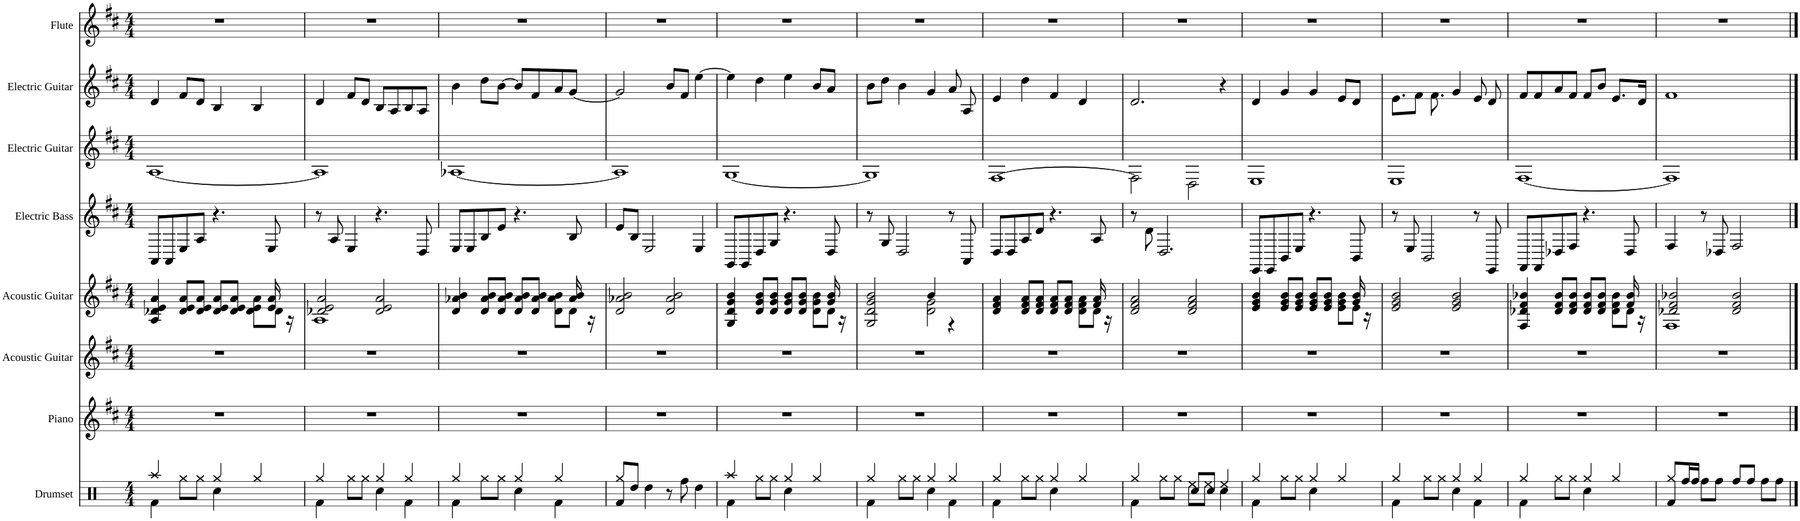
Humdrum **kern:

**kern	**kern	**kern	**kern	**kern	**kern	**kern	**kern
*part8	*part7	*part6	*part5	*part4	*part3	*part2	*part1
*staff8	*staff7	*staff6	*staff5	*staff4	*staff3	*staff2	*staff1
*I"Drumset	*I"Piano	*I"Acoustic Guitar	*I"Acoustic Guitar	*I"Electric Bass	*I"Electric Guitar	*I"Electric Guitar	*I"Flute
*I'Drs.	*I'Pno.	*I'A. Guit.	*I'A. Guit.	*I'El. B.	*I'El. Guit.	*I'El. Guit.	*I'Fl.
*clefX	*clefG2	*clefG2	*clefG2	*clefG2	*clefG2	*clefG2	*clefG2
*	*	*	*	*Trd7c12	*	*	*
*k[]	*k[f#c#]	*k[f#c#]	*k[f#c#]	*k[f#c#]	*k[f#c#]	*k[f#c#]	*k[f#c#]
*M4/4	*M4/4	*M4/4	*M4/4	*M4/4	*M4/4	*M4/4	*M4/4
=1	=1	=1	=1	=1	=1	=1	=1
*^	*	*	*^	*	*	*	*
4Raa/	4Rf\	1r	1r	4A/ 4d-X/ 4e/ 4a/	2..ryy	8AA/L	[1A	4d/	1r
.	.	.	.	.	.	8AA/	.	.	.
8Rgg\L	4ryy	.	.	8d-/ 8e/ 8a/L	.	8E/	.	8f#/L	.
8Rgg\J	.	.	.	8d-/ 8e/ 8a/J	.	8A/J	.	8d/J	.
4Rgg/	4Rcc\	.	.	8d-/ 8e/ 8a/L	.	4.r	.	4B/	.
.	.	.	.	8d-/ 8e/ 8a/J	.	.	.	.	.
4Rgg/	4ryy	.	.	8d-\ 8e\ 8a\L	.	.	.	4B/	.
.	.	.	.	8d-\J	16e/ 16a/	8E/	.	.	.
.	.	.	.	.	16r	.	.	.	.
=2	=2	=2	=2	=2	=2	=2	=2	=2	=2
4Rgg/	4Rf\	1r	1r	1A	2d-X/ 2e/ 2a/	8r	1A]	4d/	1r
.	.	.	.	.	.	8A/	.	.	.
8Rgg\L	4ryy	.	.	.	.	4E/	.	8f#/L	.
8Rgg\J	.	.	.	.	.	.	.	8d/J	.
4Rgg/	4Rcc\	.	.	.	2d-/ 2e/ 2a/	4.r	.	8B/L	.
.	.	.	.	.	.	.	.	8A/	.
4Rgg/	4Rf\	.	.	.	.	.	.	8B/	.
.	.	.	.	.	.	8D/	.	8A/J	.
=3	=3	=3	=3	=3	=3	=3	=3	=3	=3
4Rgg/	4Rf\	1r	1r	4d/ 4a-X/ 4b/	2..ryy	8E/L	[1A-X	4b\	1r
.	.	.	.	.	.	8E/	.	.	.
8Rgg\L	4ryy	.	.	8d/ 8a-/ 8b/L	.	8B/	.	8dd\L	.
8Rgg\J	.	.	.	8d/ 8a-/ 8b/J	.	8e/J	.	[8b\J	.
4Rgg/	4Rcc\	.	.	8d/ 8a-/ 8b/L	.	4.r	.	8b/L]	.
.	.	.	.	8d/ 8a-/ 8b/J	.	.	.	8f#/	.
4Rgg/	4Rf\	.	.	8d\ 8a-\ 8b\L	.	.	.	8a/	.
.	.	.	.	8d\J	16a-/ 16b/	8B/	.	[8g/J	.
.	.	.	.	.	16r	.	.	.	.
*	*	*	*	*v	*v	*	*	*	*
=4	=4	=4	=4	=4	=4	=4	=4	=4
4Rf/	8Rgg/L	1r	1r	2d/ 2a-X/ 2b/	8e/L	1A-]	2g/]	1r
.	8Rdd/J	.	.	.	8B/J	.	.	.
4Rdd\	2.ryy	.	.	.	2E/	.	.	.
8r	.	.	.	2d/ 2a-/ 2b/	.	.	8b/L	.
8Rff\	.	.	.	.	.	.	8f#/J	.
4Rdd\	.	.	.	.	4E/	.	[4ee\	.
=5	=5	=5	=5	=5	=5	=5	=5	=5
*	*	*	*	*^	*	*	*	*
4Raa/	4Rf\	1r	1r	4G/ 4d/ 4g/ 4b/	2..ryy	8GG/L	[1G	4ee\]	1r
.	.	.	.	.	.	8GG/	.	.	.
8Rgg\L	4ryy	.	.	8d/ 8g/ 8b/L	.	8D/	.	4dd\	.
8Rgg\J	.	.	.	8d/ 8g/ 8b/J	.	8G/J	.	.	.
4Rgg/	4Rcc\	.	.	8d/ 8g/ 8b/L	.	4.r	.	4ee\	.
.	.	.	.	8d/ 8g/ 8b/J	.	.	.	.	.
4Rgg/	4ryy	.	.	8d\ 8g\ 8b\L	.	.	.	8b/L	.
.	.	.	.	8d\J	16g/ 16b/	8D/	.	8a/J	.
.	.	.	.	.	16r	.	.	.	.
=6	=6	=6	=6	=6	=6	=6	=6	=6	=6
4Rgg/	4Rf\	1r	1r	2G/ 2d/ 2g/ 2b/	2ryy	8r	1G]	8b\L	1r
.	.	.	.	.	.	8G/	.	8dd\J	.
8Rgg\L	4ryy	.	.	.	.	2D/	.	4b\	.
8Rgg\J	.	.	.	.	.	.	.	.	.
4Rgg/	4Rcc\	.	.	2d\ 2g\	4b/	.	.	4g/	.
4Rgg/	4Rf\	.	.	.	4r	8r	.	8a/	.
.	.	.	.	.	.	8AA/	.	8A/	.
=7	=7	=7	=7	=7	=7	=7	=7	=7	=7
4Rgg/	4Rf\	1r	1r	4d/ 4f#/ 4a/	2..ryy	8D/L	[1F#	4e/	1r
.	.	.	.	.	.	8D/	.	.	.
8Rgg\L	4ryy	.	.	8d/ 8f#/ 8a/L	.	8A/	.	4dd\	.
8Rgg\J	.	.	.	8d/ 8f#/ 8a/J	.	8d/J	.	.	.
4Rgg/	4Rcc\	.	.	8d/ 8f#/ 8a/L	.	4.r	.	4f#/	.
.	.	.	.	8d/ 8f#/ 8a/J	.	.	.	.	.
4Rgg/	4ryy	.	.	8d\ 8f#\ 8a\L	.	.	.	4d/	.
.	.	.	.	8d\J	16f#/ 16a/	8A/	.	.	.
.	.	.	.	.	16r	.	.	.	.
*	*	*	*	*v	*v	*	*	*	*
=8	=8	=8	=8	=8	=8	=8	=8	=8
4Rgg/	4Rf\	1r	1r	2d/ 2f#/ 2a/	8r	2F#\]	2.d/	1r
.	.	.	.	.	8d\	.	.	.
8Rgg\L	4ryy	.	.	.	2.D/	.	.	.
8Rgg\J	.	.	.	.	.	.	.	.
8Ree\L	8Rcc/L	.	.	2d/ 2f#/ 2a/	.	2D\	.	.
8Ree\J	8Rcc/J	.	.	.	.	.	.	.
4Ree/	4Rcc\	.	.	.	.	.	4r	.
=9	=9	=9	=9	=9	=9	=9	=9	=9
*	*	*	*	*^	*	*	*	*
4Rgg/	4Rf\	1r	1r	4e/ 4g/ 4b/	2..ryy	8EE/L	1E	4d/	1r
.	.	.	.	.	.	8EE/	.	.	.
8Rgg\L	4ryy	.	.	8e/ 8g/ 8b/L	.	8BB/	.	4g/	.
8Rgg\J	.	.	.	8e/ 8g/ 8b/J	.	8E/J	.	.	.
4Rgg/	4Rcc\	.	.	8e/ 8g/ 8b/L	.	4.r	.	4g/	.
.	.	.	.	8e/ 8g/ 8b/J	.	.	.	.	.
4Rgg/	4ryy	.	.	8e\ 8g\ 8b\L	.	.	.	8e/L	.
.	.	.	.	8e\J	16g/ 16b/	8BB/	.	8d/J	.
.	.	.	.	.	16r	.	.	.	.
*	*	*	*	*v	*v	*	*	*	*
=10	=10	=10	=10	=10	=10	=10	=10	=10
4Rgg/	4Rf\	1r	1r	2e/ 2g/ 2b/	8r	1E	8.e\L	1r
.	.	.	.	.	8E/	.	.	.
.	.	.	.	.	.	.	8f#\J	.
8Rgg\L	4ryy	.	.	.	2BB/	.	.	.
.	.	.	.	.	.	.	8.f#\	.
8Rgg\J	.	.	.	.	.	.	.	.
4Rgg/	4Rcc\	.	.	2e/ 2g/ 2b/	.	.	4g/	.
4Rgg/	4Rf\	.	.	.	8r	.	8e/	.
.	.	.	.	.	8EE/	.	8d/	.
=11	=11	=11	=11	=11	=11	=11	=11	=11
*	*	*	*	*^	*	*	*	*
4Rgg/	4Rf\	1r	1r	4F#/ 4d-X/ 4f#/ 4b-X/	2..ryy	8FF#/L	[1F#	8f#/L	1r
.	.	.	.	.	.	8FF#/	.	8f#/	.
8Rgg\L	4ryy	.	.	8d-/ 8f#/ 8b-/L	.	8D-X/	.	8a/	.
8Rgg\J	.	.	.	8d-/ 8f#/ 8b-/J	.	8F#/J	.	8f#/J	.
4Rgg/	4Rcc\	.	.	8d-/ 8f#/ 8b-/L	.	4.r	.	8f#/L	.
.	.	.	.	8d-/ 8f#/ 8b-/J	.	.	.	8b/J	.
4Rgg/	4ryy	.	.	8d-\ 8f#\ 8b-\L	.	.	.	8.e/L	.
.	.	.	.	8d-\J	16f#/ 16b-/	8D-/	.	.	.
.	.	.	.	.	16r	.	.	16d/Jk	.
=12	=12	=12	=12	=12	=12	=12	=12	=12	=12
4Rf/	8Rgg/L	1r	1r	1F#	2d-X/ 2f#/ 2b-X/	4F#/	1F#]	1f#	1r
.	16Rff/L	.	.	.	.	.	.	.	.
.	16Rff/JJ	.	.	.	.	.	.	.	.
8Rff\L	2.ryy	.	.	.	.	8r	.	.	.
8Rff\J	.	.	.	.	.	8D-X/	.	.	.
8Rff/L	.	.	.	.	2d-/ 2f#/ 2b-/	2F#/	.	.	.
8Rff/J	.	.	.	.	.	.	.	.	.
8Rff\L	.	.	.	.	.	.	.	.	.
8Rff\J	.	.	.	.	.	.	.	.	.
*v	*v	*	*	*v	*v	*	*	*	*
==	==	==	==	==	==	==	==
*-	*-	*-	*-	*-	*-	*-	*-
